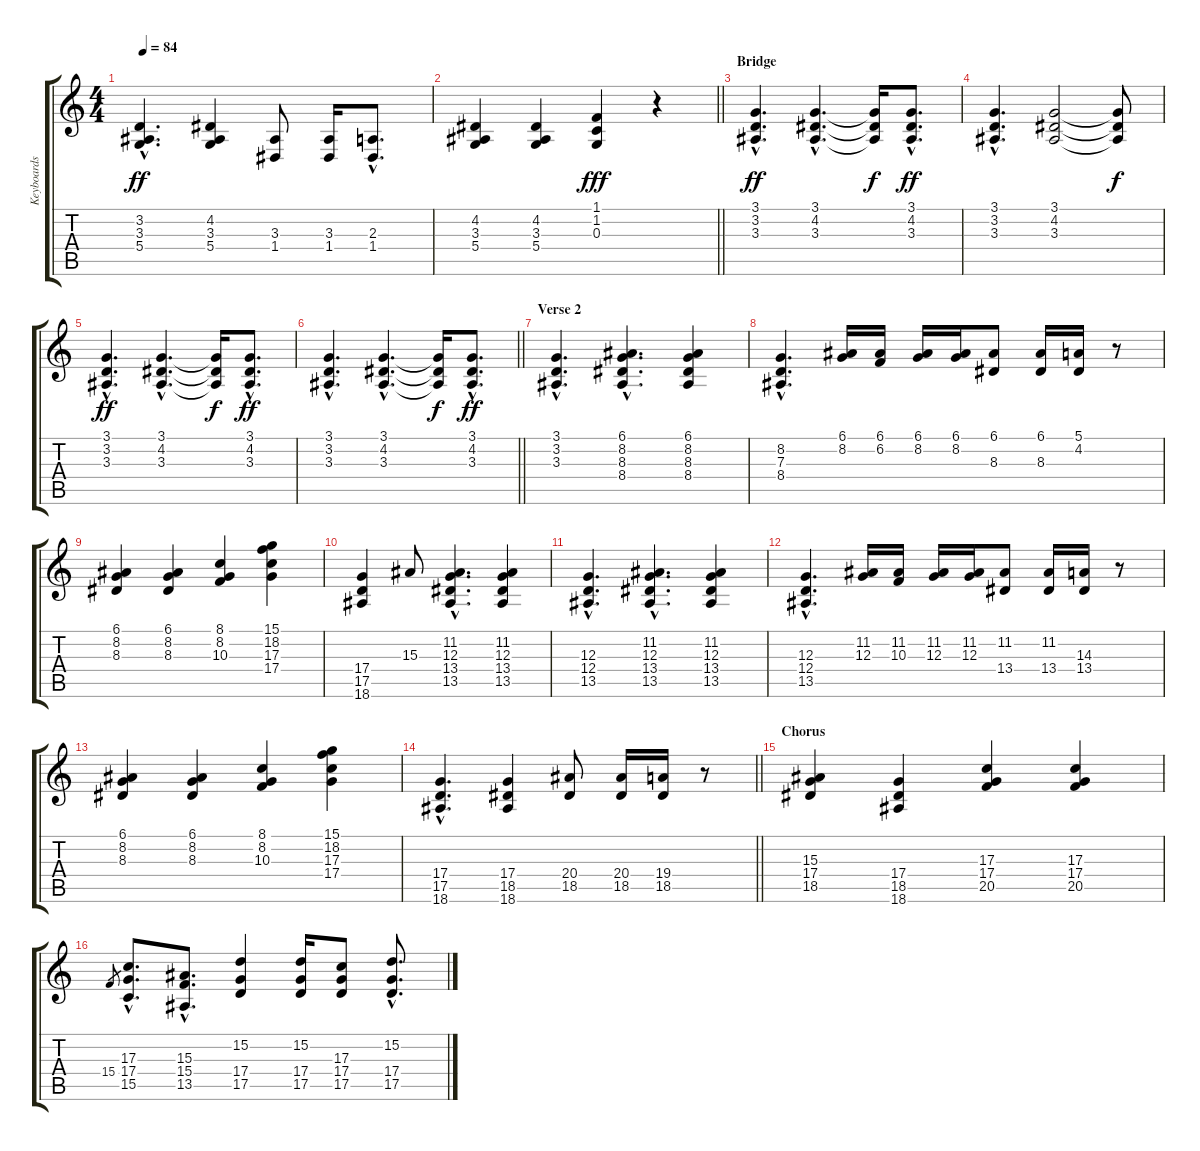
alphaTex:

\track ("Keyboards R. (Ian Anderson)" "Keyboards ") {instrument pad7halo}
\staff {score tabs}
\tuning (E4 B3 G3 D3 A2 E2) {hide}
\ts (4 4)
\tempo 84
\clef g2
\ks c
(3.2{hac} 3.3{hac} 5.4{hac}).4{d dy ff} (4.2 3.3 5.4).4 (3.3 1.4).8 (3.3 1.4).16 (2.3{hac} 1.4{hac}).8{d} |
\barLineRight lightlight
(4.2 3.3 5.4).4 (4.2 3.3 5.4).4 (1.1 1.2 0.3).4{dy fff} r.4 |
\section ("" "Bridge")
(3.1{hac} 3.2{hac} 3.3{hac}).4{d dy ff} (3.1{hac} 4.2{hac} 3.3{hac}).4{d} (3.1{t} 4.2{t} 3.3{t}).16{dy f} (3.1{hac} 4.2{hac} 3.3{hac}).8{d dy ff} |
(3.1{hac} 3.2{hac} 3.3{hac}).4{d} (3.1 4.2 3.3).2 (3.1{t} 4.2{t} 3.3{t}).8{dy f} |
(3.1{hac} 3.2{hac} 3.3{hac}).4{d dy ff} (3.1{hac} 4.2{hac} 3.3{hac}).4{d} (3.1{t} 4.2{t} 3.3{t}).16{dy f} (3.1{hac} 4.2{hac} 3.3{hac}).8{d dy ff} |
\barLineRight lightlight
(3.1{hac} 3.2{hac} 3.3{hac}).4{d} (3.1{hac} 4.2{hac} 3.3{hac}).4{d} (3.1{t} 4.2{t} 3.3{t}).16{dy f} (3.1{hac} 4.2{hac} 3.3{hac}).8{d dy ff} |
\section ("" "Verse 2")
(3.1{hac} 3.2{hac} 3.3{hac}).4{d} (6.1{hac} 8.2{hac} 8.3{hac} 8.4{hac}).4{d} (6.1 8.2 8.3 8.4).4 |
(8.2{hac} 7.3{hac} 8.4{hac}).4{d} (6.1 8.2).16 (6.1 6.2).16 (6.1 8.2).16 (6.1 8.2).16 (6.1 8.3).8 (6.1 8.3).16 (5.1 4.2).16 r.8 |
(6.1 8.2 8.3).4 (6.1 8.2 8.3).4 (8.1 8.2 10.3).4 (15.1 18.2 17.3 17.4).4 |
(17.4 17.5 18.6).4 15.3.8 (11.2{hac} 12.3{hac} 13.4{hac} 13.5{hac}).4{d} (11.2 12.3 13.4 13.5).4 |
(12.3{hac} 12.4{hac} 13.5{hac}).4{d} (11.2{hac} 12.3{hac} 13.4{hac} 13.5{hac}).4{d} (11.2 12.3 13.4 13.5).4 |
(12.3{hac} 12.4{hac} 13.5{hac}).4{d} (11.2 12.3).16 (11.2 10.3).16 (11.2 12.3).16 (11.2 12.3).16 (11.2 13.4).8 (11.2 13.4).16 (14.3 13.4).16 r.8 |
(6.1 8.2 8.3).4 (6.1 8.2 8.3).4 (8.1 8.2 10.3).4 (15.1 18.2 17.3 17.4).4 |
\barLineRight lightlight
(17.4{hac} 17.5{hac} 18.6{hac}).4{d} (17.4 18.5 18.6).4 (20.4 18.5).8 (20.4 18.5).16 (19.4 18.5).16 r.8 |
\section ("" "Chorus")
(15.3 17.4 18.5).4 (17.4 18.5 18.6).4 (17.3 17.4 20.5).4 (17.3 17.4 20.5).4 |
15.4.8{gr} (17.3{hac} 17.4{hac} 15.5{hac}).8{d} (15.3{hac} 15.4{hac} 13.5{hac}).8{d} (15.2 17.4 17.5).4 (15.2 17.4 17.5).16 (17.3 17.4 17.5).8 (15.2{hac} 17.4{hac} 17.5{hac}).8{d}
